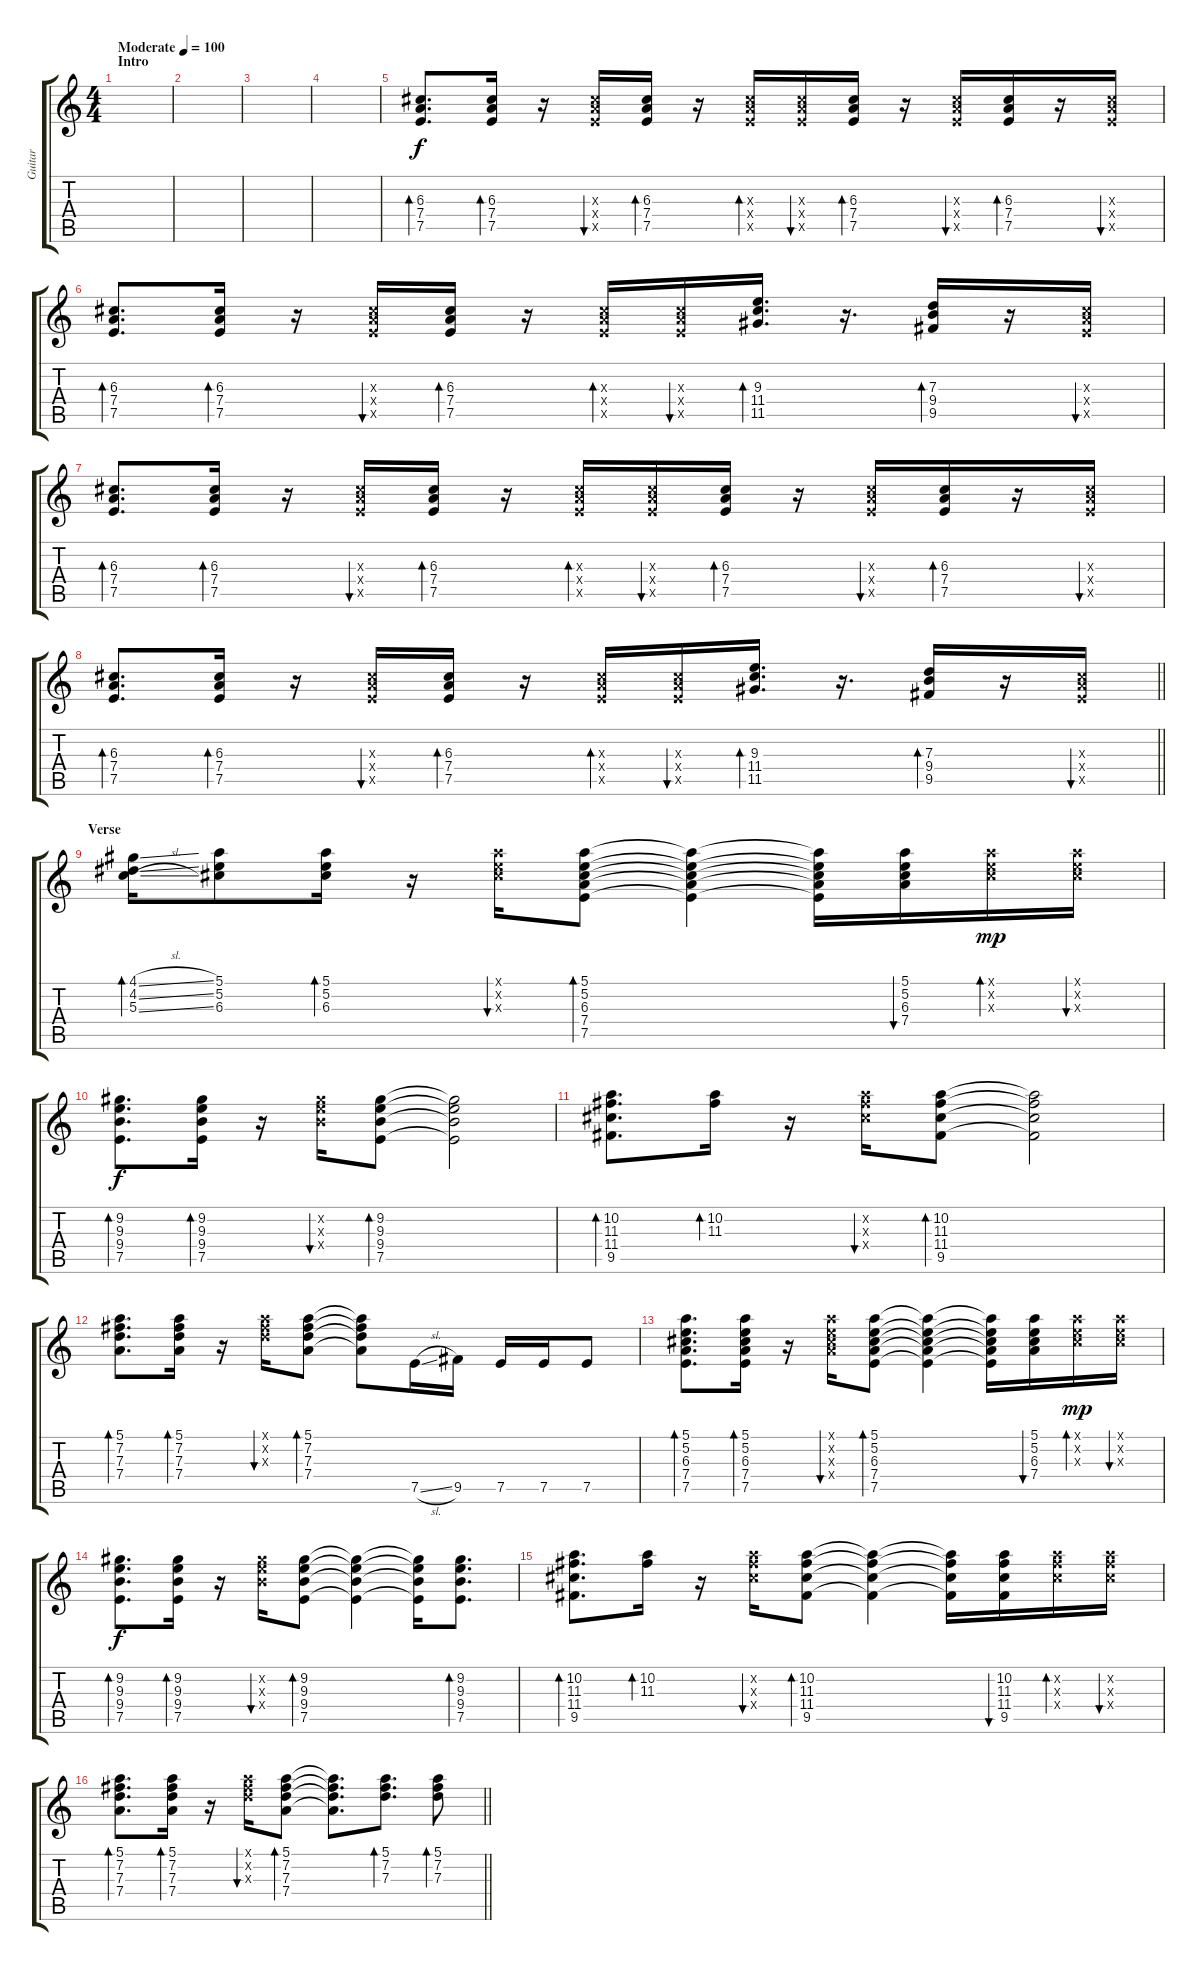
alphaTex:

\track ("Guitar" "Guitar") {instrument acousticguitarsteel}
\staff {score tabs}
\tuning (E4 B3 G3 D3 A2 E2) {hide}
\ts (4 4)
\section ("" "Intro")
\tempo (100 "Moderate")
\clef g2
\ks c
|
|
|
|
(6.3 7.4 7.5).8{d bd 30 balance 0} (6.3 7.4 7.5).16{bd 30} r.16 (6.3{x} 7.4{x} 7.5{x}).16{bu 30} (6.3 7.4 7.5).16{bd 30} r.16 (6.3{x} 7.4{x} 7.5{x}).16{bd 30} (6.3{x} 7.4{x} 7.5{x}).16{bu 30} (6.3 7.4 7.5).16{bd 30} r.16 (6.3{x} 7.4{x} 7.5{x}).16{bu 30} (6.3 7.4 7.5).16{bd 30} r.16 (6.3{x} 7.4{x} 7.5{x}).16{bu 30} |
(6.3 7.4 7.5).8{d bd 30} (6.3 7.4 7.5).16{bd 30} r.16 (6.3{x} 7.4{x} 7.5{x}).16{bu 30} (6.3 7.4 7.5).16{bd 30} r.16 (6.3{x} 7.4{x} 7.5{x}).16{bd 30} (6.3{x} 7.4{x} 7.5{x}).16{bu 30} (9.3 11.4 11.5).16{d bd 30} r.16{d} (7.3 9.4 9.5).16{bd 30} r.16 (6.3{x} 7.4{x} 7.5{x}).16{bu 30} |
(6.3 7.4 7.5).8{d bd 30} (6.3 7.4 7.5).16{bd 30} r.16 (6.3{x} 7.4{x} 7.5{x}).16{bu 30} (6.3 7.4 7.5).16{bd 30} r.16 (6.3{x} 7.4{x} 7.5{x}).16{bd 30} (6.3{x} 7.4{x} 7.5{x}).16{bu 30} (6.3 7.4 7.5).16{bd 30} r.16 (6.3{x} 7.4{x} 7.5{x}).16{bu 30} (6.3 7.4 7.5).16{bd 30} r.16 (6.3{x} 7.4{x} 7.5{x}).16{bu 30} |
\barLineRight lightlight
(6.3 7.4 7.5).8{d bd 30} (6.3 7.4 7.5).16{bd 30} r.16 (6.3{x} 7.4{x} 7.5{x}).16{bu 30} (6.3 7.4 7.5).16{bd 30} r.16 (6.3{x} 7.4{x} 7.5{x}).16{bd 30} (6.3{x} 7.4{x} 7.5{x}).16{bu 30} (9.3 11.4 11.5).16{d bd 30} r.16{d} (7.3 9.4 9.5).16{bd 30} r.16 (6.3{x} 7.4{x} 7.5{x}).16{bu 30} |
\section ("" "Verse")
(4.1{sl} 4.2{sl} 5.3{sl}).16{bd 30} (5.1 5.2 6.3).8 (5.1 5.2 6.3).16{bd 30} r.16 (5.1{x} 5.2{x} 6.3{x}).16{bu 30} (5.1 5.2 6.3 7.4 7.5).8{bd 30} (5.1{t} 5.2{t} 6.3{t} 7.4{t} 7.5{t}).4 (5.1{t} 5.2{t} 6.3{t} 7.4{t} 7.5{t}).16 (5.1 5.2 6.3 7.4).16{bu 30} (5.1{x} 5.2{x} 6.3{x}).16{bd 30 dy mp} (5.1{x} 5.2{x} 6.3{x}).16{bu 30} |
(9.2 9.3 9.4 7.5).8{d bd 30 dy f} (9.2 9.3 9.4 7.5).16{bd 30} r.16 (9.2{x} 9.3{x} 9.4{x}).16{bu 30} (9.2 9.3 9.4 7.5).8{bd 30} (9.2{t} 9.3{t} 9.4{t} 7.5{t}).2 |
(10.2 11.3 11.4 9.5).8{d bd 30} (10.2 11.3).16{bd 30} r.16 (10.2{x} 11.3{x} 11.4{x}).16{bu 30} (10.2 11.3 11.4 9.5).8{bd 30} (10.2{t} 11.3{t} 11.4{t} 9.5{t}).2 |
(5.1 7.2 7.3 7.4).8{d bd 30} (5.1 7.2 7.3 7.4).16{bd 30} r.16 (5.1{x} 7.2{x} 7.3{x}).16{bu 30} (5.1 7.2 7.3 7.4).8{bd 30} (5.1{t} 7.2{t} 7.3{t} 7.4{t}).8 7.5{sl}.16 9.5.16 7.5.16 7.5.16 7.5.8 |
(5.1 5.2 6.3 7.4 7.5).8{d bd 30} (5.1 5.2 6.3 7.4 7.5).16{bd 30} r.16 (5.1{x} 5.2{x} 6.3{x} 7.4{x}).16{bu 30} (5.1 5.2 6.3 7.4 7.5).8{bd 30} (5.1{t} 5.2{t} 6.3{t} 7.4{t} 7.5{t}).4 (5.1{t} 5.2{t} 6.3{t} 7.4{t} 7.5{t}).16 (5.1 5.2 6.3 7.4).16{bu 30} (5.1{x} 5.2{x} 6.3{x}).16{bd 30 dy mp} (5.1{x} 5.2{x} 6.3{x}).16{bu 30} |
(9.2 9.3 9.4 7.5).8{d bd 30 dy f} (9.2 9.3 9.4 7.5).16{bd 30} r.16 (9.2{x} 9.3{x} 9.4{x}).16{bu 30} (9.2 9.3 9.4 7.5).8{bd 30} (9.2{t} 9.3{t} 9.4{t} 7.5{t}).4 (9.2{t} 9.3{t} 9.4{t} 7.5{t}).16 (9.2 9.3 9.4 7.5).8{d bd 30} |
(10.2 11.3 11.4 9.5).8{d bd 30} (10.2 11.3).16{bd 30} r.16 (10.2{x} 11.3{x} 11.4{x}).16{bu 30} (10.2 11.3 11.4 9.5).8{bd 30} (10.2{t} 11.3{t} 11.4{t} 9.5{t}).4 (10.2{t} 11.3{t} 11.4{t} 9.5{t}).16 (10.2 11.3 11.4 9.5).16{bu 30} (10.2{x} 11.3{x} 11.4{x}).16{bd 30} (10.2{x} 11.3{x} 11.4{x}).16{bu 30} |
\barLineRight lightlight
(5.1 7.2 7.3 7.4).8{d bd 30} (5.1 7.2 7.3 7.4).16{bd 30} r.16 (5.1{x} 7.2{x} 7.3{x}).16{bu 30} (5.1 7.2 7.3 7.4).8{bd 30} (5.1{t} 7.2{t} 7.3{t} 7.4{t}).8{d} (5.1 7.2 7.3).8{d bd 30} (5.1 7.2 7.3).8{bd 30}
